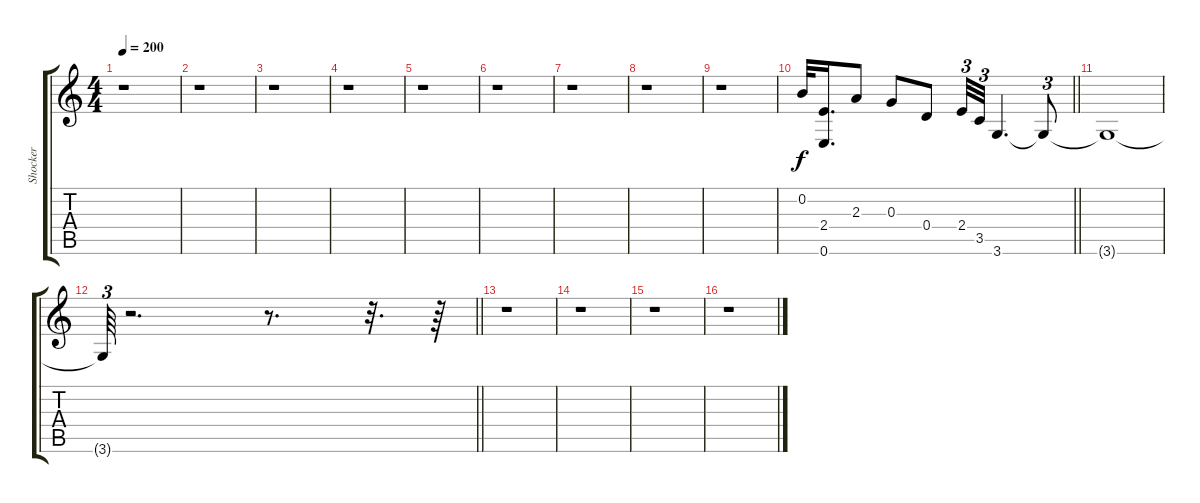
\track ("Shocker" "Shocker") {instrument overdrivenguitar}
\staff {score tabs}
\tuning (E4 B3 G3 D3 A2 E2) {hide}
\ts (4 4)
\tempo 200
\clef g2
\ks c
r.1{dy f} |
r.1 |
r.1 |
r.1 |
r.1 |
r.1 |
r.1 |
r.1 |
r.1 |
\barLineRight lightlight
0.2.32 (2.4 0.6).16{d} 2.3.8 0.3.8 0.4.8 2.4.32{tu (3 2)} 3.5.32{tu (3 2)} 3.6.4{d} 3.6{t}.8{tu (3 2)} |
3.6{t}.1 |
\barLineRight lightlight
3.6{t}.64{tu (3 2)} r.2{d} r.8{d} r.32{d} r.64 |
r.1 |
r.1 |
r.1 |
r.1
